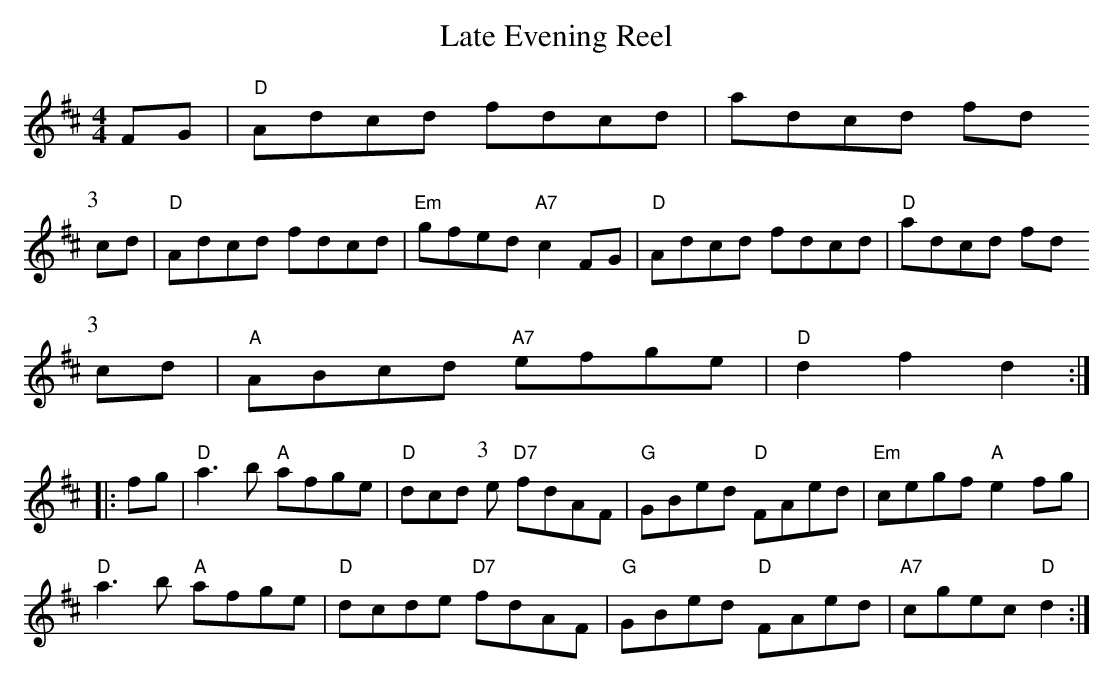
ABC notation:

X:1
T:Late Evening Reel
M:4/4
L:1/4
K:D
F/2G/2|"D"A/2d/2c/2d/2 f/2d/2c/2d/2|a/2d/2c/2d/2 f/2d/2
P:3
c/2d/2|"D"A/2d/2c/2d/2 f/2d/2c/2d/2|"Em"g/2f/2e/2d/2 "A7"cF/2G/2|\
"D"A/2d/2c/2d/2 f/2d/2c/2d/2|"D"a/2d/2c/2d/2 f/2d/2
P:3
c/2d/2|"A"A/2B/2c/2d/2 "A7"e/2f/2g/2e/2|"D"df d:|
|:f/2g/2|"D"a3/2b/2 "A"a/2f/2g/2e/2|"D"d/2c/2d/2\
P:3
e/2 "D7"f/2d/2A/2F/2|"G"G/2B/2e/2d/2 "D"F/2A/2e/2d/2|\
"Em"c/2e/2g/2f/2 "A"ef/2g/2|
"D"a3/2b/2 "A"a/2f/2g/2e/2|"D"d/2c/2d/2e/2 "D7"f/2d/2A/2F/2|\
"G"G/2B/2e/2d/2 "D"F/2A/2e/2d/2|"A7"c/2g/2e/2c/2 "D"d:|
